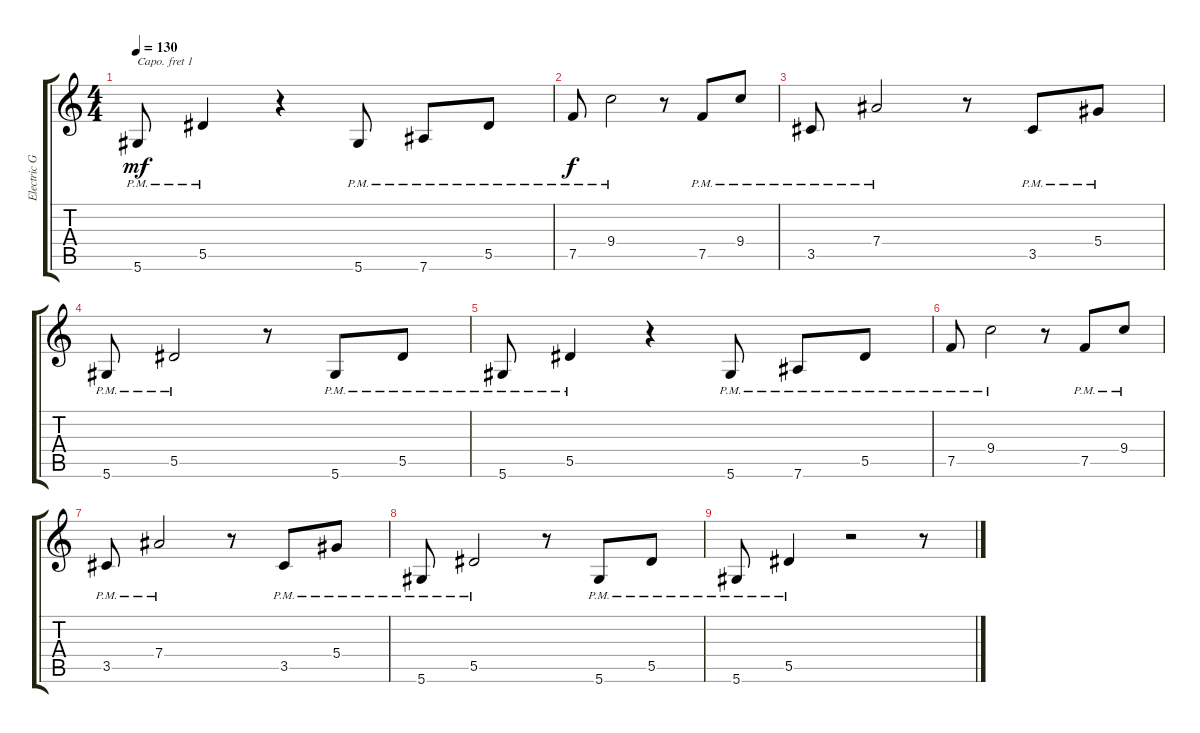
\track ("Electric Guitar" "Electric G") {instrument electricguitarclean}
\staff {score tabs}
\capo 1
\tuning (E4 B3 G3 D3 A2 D2) {hide}
\ts (4 4)
\tempo 130
\clef g2
\ks c
5.6{pm}.8{dy mf} 5.5{pm}.4 r.4 5.6{pm}.8 7.6{pm}.8 5.5{pm}.8 |
7.5{pm}.8{dy f} 9.4{pm}.2 r.8 7.5{pm}.8 9.4{pm}.8 |
3.5{pm}.8 7.4{pm}.2 r.8 3.5{pm}.8 5.4{pm}.8 |
5.6{pm}.8 5.5{pm}.2 r.8 5.6{pm}.8 5.5{pm}.8 |
5.6{pm}.8 5.5{pm}.4 r.4 5.6{pm}.8 7.6{pm}.8 5.5{pm}.8 |
7.5{pm}.8 9.4{pm}.2 r.8 7.5{pm}.8 9.4{pm}.8 |
3.5{pm}.8 7.4{pm}.2 r.8 3.5{pm}.8 5.4{pm}.8 |
5.6{pm}.8 5.5{pm}.2 r.8 5.6{pm}.8 5.5{pm}.8 |
5.6{pm}.8 5.5{pm}.4 r.2 r.8
